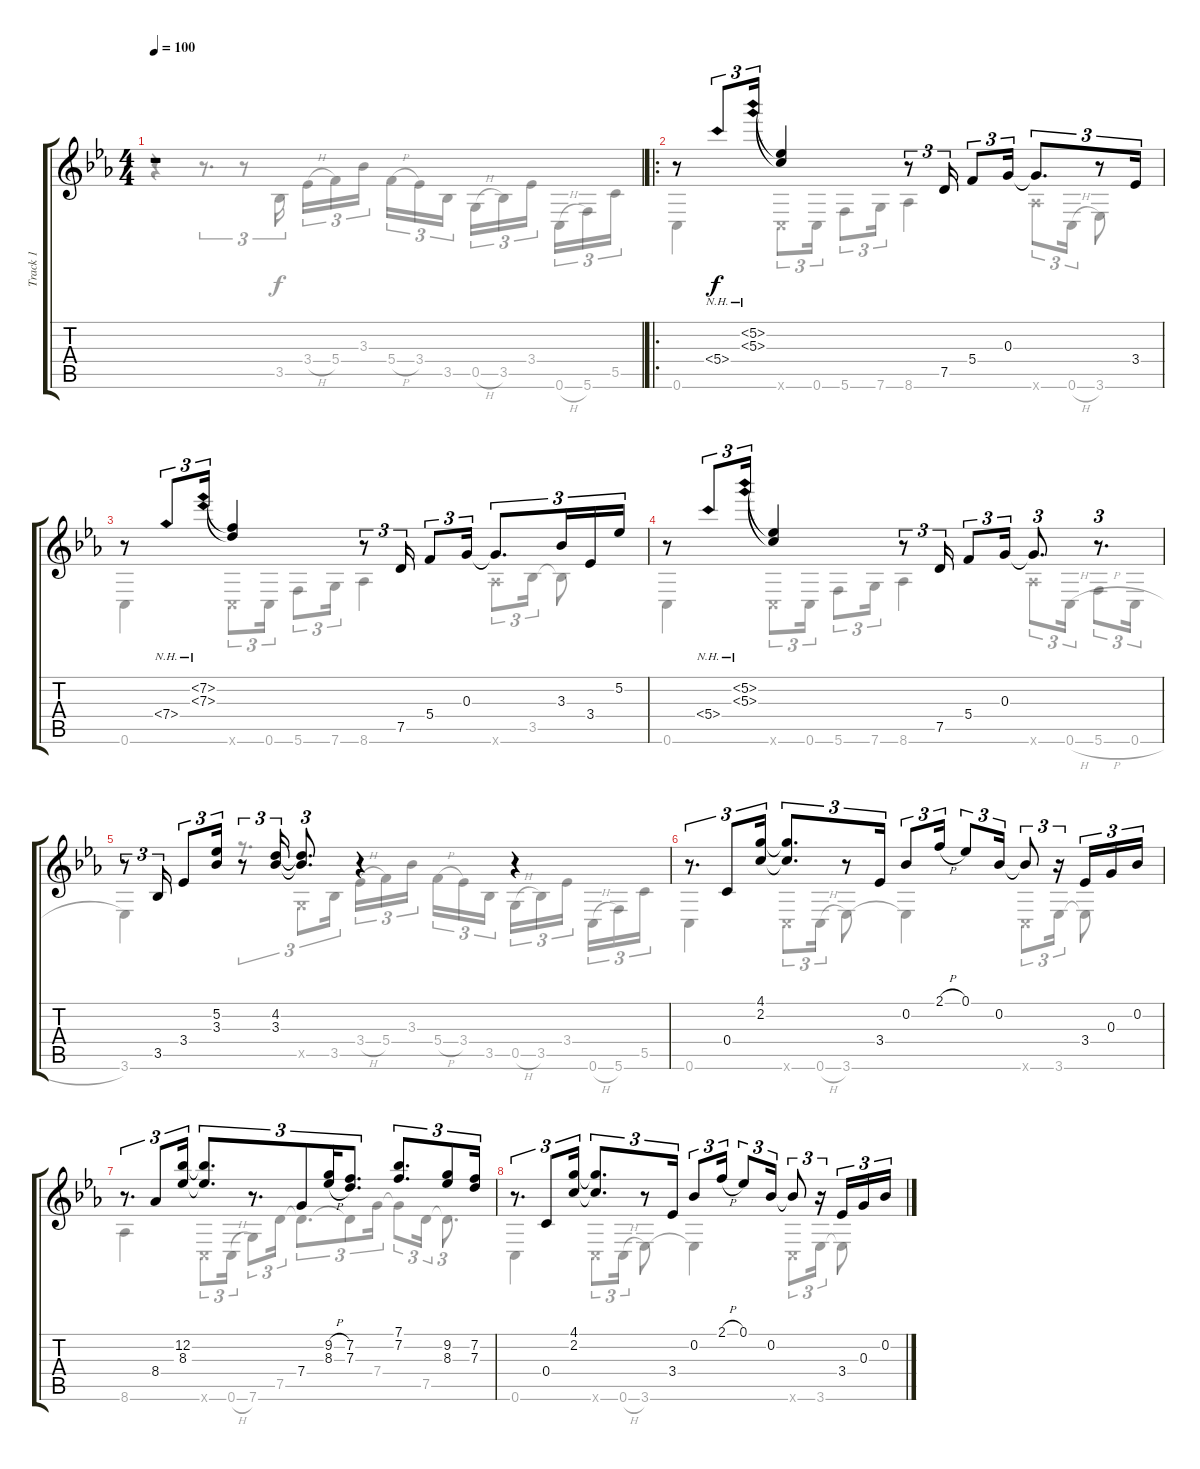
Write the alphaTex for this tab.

\track ("Track 1" "Track 1") {instrument acousticguitarsteel}
\staff {score tabs}
\tuning (Eb4 Bb3 G3 C3 G2 C2) {hide}
\voice
\ts (4 4)
\tempo 100
\clef g2
\ks cminor
r.1{dy f instrument acousticguitarsteel} |
\ro
r.8 5.4{nh}.8{tu (3 2)} (5.2{nh} 5.3{nh}).16{tu (3 2)} (5.2{t} 5.3{t}).4 r.8{tu (3 2)} 7.5.16{tu (3 2)} 5.4.8{tu (3 2)} 0.3.16{tu (3 2)} 0.3{t}.8{d tu (3 2)} r.8{tu (3 2)} 3.4.16{tu (3 2)} |
r.8 7.4{nh}.8{tu (3 2)} (7.2{nh} 7.3{nh}).16{tu (3 2)} (7.2{t} 7.3{t}).4 r.8{tu (3 2)} 7.5.16{tu (3 2)} 5.4.8{tu (3 2)} 0.3.16{tu (3 2)} 0.3{t}.8{d tu (3 2)} 3.3.16{tu (3 2)} 3.4.16{tu (3 2)} 5.2.16{tu (3 2)} |
r.8 5.4{nh}.8{tu (3 2)} (5.2{nh} 5.3{nh}).16{tu (3 2)} (5.2{t} 5.3{t}).4 r.8{tu (3 2)} 7.5.16{tu (3 2)} 5.4.8{tu (3 2)} 0.3.16{tu (3 2)} 0.3{t}.8{d tu (3 2)} r.8{d tu (3 2)} |
r.8{tu (3 2)} 3.5.16{tu (3 2)} 3.4.8{tu (3 2)} (5.2 3.3).16{tu (3 2)} r.8{tu (3 2)} (4.2 3.3).16{tu (3 2)} (4.2{t} 3.3{t}).8{d tu (3 2)} r.4 r.4 |
r.8{d tu (3 2)} 0.4.8{tu (3 2)} (4.1 2.2).16{tu (3 2)} (4.1{t} 2.2{t}).8{d tu (3 2)} r.8{tu (3 2)} 3.4.16{tu (3 2)} 0.2.8{tu (3 2)} 2.1{h}.16{tu (3 2)} 0.1.8{tu (3 2)} 0.2.16{tu (3 2)} 0.2{t}.8{tu (3 2)} r.16{tu (3 2)} 3.4.16{tu (3 2)} 0.3.16{tu (3 2)} 0.2.16{tu (3 2)} |
r.8{d tu (3 2)} 8.4.8{tu (3 2)} (12.2 8.3).16{tu (3 2)} (12.2{t} 8.3{t}).8{d tu (3 2)} r.8{d tu (3 2)} 7.4.8{tu (3 2)} (9.2{h} 8.3{h}).16{tu (3 2)} (7.2 7.3).8{d tu (3 2)} (7.1 7.2).8{d tu (3 2)} (9.2 8.3).8{tu (3 2)} (7.2 7.3).16{tu (3 2)} |
r.8{d tu (3 2)} 0.4.8{tu (3 2)} (4.1 2.2).16{tu (3 2)} (4.1{t} 2.2{t}).8{d tu (3 2)} r.8{tu (3 2)} 3.4.16{tu (3 2)} 0.2.8{tu (3 2)} 2.1{h}.16{tu (3 2)} 0.1.8{tu (3 2)} 0.2.16{tu (3 2)} 0.2{t}.8{tu (3 2)} r.16{tu (3 2)} 3.4.16{tu (3 2)} 0.3.16{tu (3 2)} 0.2.16{tu (3 2)}
\voice
\clef g2
\ottava regular
\simile none
\ks cminor
r.4{dy f} r.8{d tu (3 2)} r.8{tu (3 2)} 3.5.16{tu (3 2)} 3.4{h}.16{tu (3 2)} 5.4.16{tu (3 2)} 3.3.16{tu (3 2) beam splitsecondary} 5.4{h}.16{tu (3 2)} 3.4.16{tu (3 2)} 3.5.16{tu (3 2)} 0.5{h}.16{tu (3 2)} 3.5.16{tu (3 2)} 3.4.16{tu (3 2) beam splitsecondary} 0.6{h}.16{tu (3 2)} 5.6.16{tu (3 2)} 5.5.16{tu (3 2)} |
0.6.4 0.6{x}.8{tu (3 2)} 0.6.16{tu (3 2)} 5.6.8{tu (3 2)} 7.6.16{tu (3 2)} 8.6.4 8.6{x}.8{tu (3 2)} 0.6{h}.16{tu (3 2)} 3.6.8 |
0.6.4 0.6{x}.8{tu (3 2)} 0.6.16{tu (3 2)} 5.6.8{tu (3 2)} 7.6.16{tu (3 2)} 8.6.4 8.6{x}.8{tu (3 2)} 3.5.16{tu (3 2)} 3.5{t}.8 |
0.6.4 0.6{x}.8{tu (3 2)} 0.6.16{tu (3 2)} 5.6.8{tu (3 2)} 7.6.16{tu (3 2)} 8.6.4 8.6{x}.8{tu (3 2)} 0.6{h}.16{tu (3 2)} 5.6{h}.8{tu (3 2)} 0.6{h}.16{tu (3 2)} |
3.6.4 r.8{d tu (3 2)} 0.5{x}.8{tu (3 2)} 3.5.16{tu (3 2)} 3.4{h}.16{tu (3 2)} 5.4.16{tu (3 2)} 3.3.16{tu (3 2) beam splitsecondary} 5.4{h}.16{tu (3 2)} 3.4.16{tu (3 2)} 3.5.16{tu (3 2)} 0.5{h}.16{tu (3 2)} 3.5.16{tu (3 2)} 3.4.16{tu (3 2) beam splitsecondary} 0.6{h}.16{tu (3 2)} 5.6.16{tu (3 2)} 5.5.16{tu (3 2)} |
0.6.4 0.6{x}.8{tu (3 2)} 0.6{h}.16{tu (3 2)} 3.6.8 3.6{t}.4 0.6{x}.8{tu (3 2)} 3.6.16{tu (3 2)} 3.6{t}.8 |
8.6.4 0.6{x}.8{tu (3 2)} 0.6{h}.16{tu (3 2)} 7.6.8{tu (3 2)} 7.5.16{tu (3 2)} 7.5{t}.8{d tu (3 2)} 7.5{t}.8{tu (3 2)} 7.4.16{tu (3 2)} 7.4{t}.8{tu (3 2)} 7.5.16{tu (3 2)} 7.5{t}.8{d tu (3 2)} |
0.6.4 0.6{x}.8{tu (3 2)} 0.6{h}.16{tu (3 2)} 3.6.8 3.6{t}.4 0.6{x}.8{tu (3 2)} 3.6.16{tu (3 2)} 3.6{t}.8
